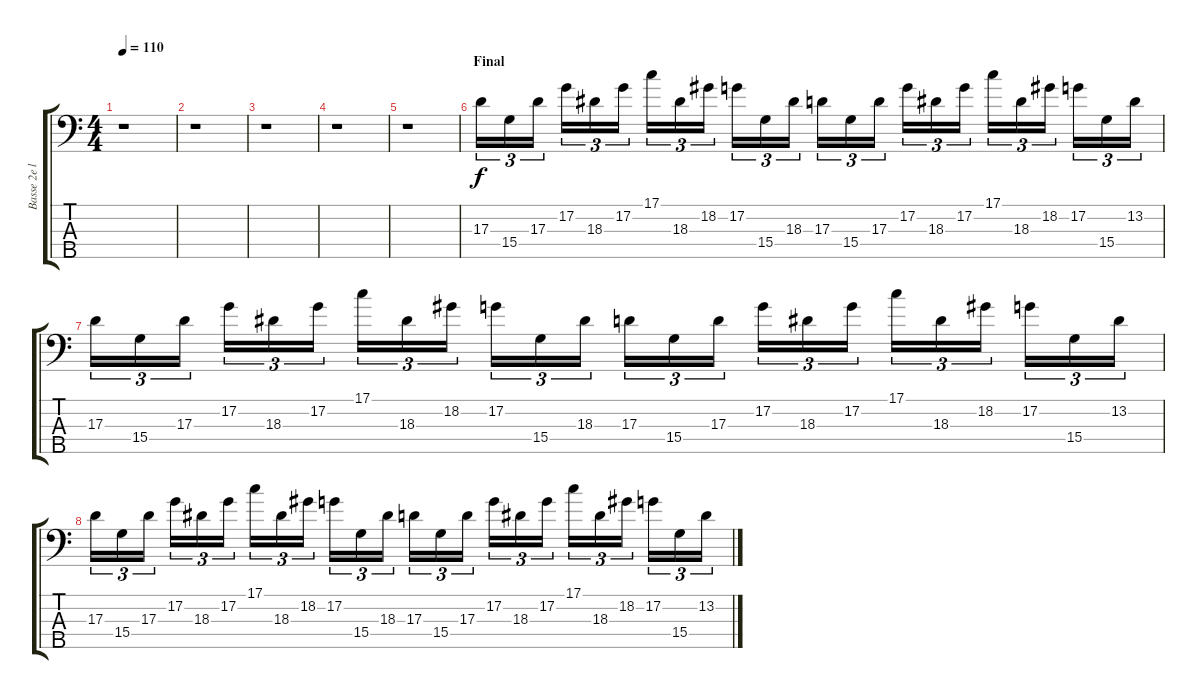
\track ("Basse 2e ligne" "Basse 2e l") {instrument electricbasspick}
\staff {score tabs}
\tuning (G2 D2 A1 E1 B0) {hide}
\ts (4 4)
\tempo 110
\clef f4
\ks c
r.1{dy f} |
r.1 |
r.1 |
r.1 |
r.1 |
\section ("" "Final")
17.3.16{tu (3 2) volume 16 balance 4} 15.4.16{tu (3 2)} 17.3.16{tu (3 2)} 17.2.16{tu (3 2)} 18.3.16{tu (3 2)} 17.2.16{tu (3 2)} 17.1.16{tu (3 2)} 18.3.16{tu (3 2)} 18.2.16{tu (3 2)} 17.2.16{tu (3 2)} 15.4.16{tu (3 2)} 18.3.16{tu (3 2)} 17.3.16{tu (3 2)} 15.4.16{tu (3 2)} 17.3.16{tu (3 2)} 17.2.16{tu (3 2)} 18.3.16{tu (3 2)} 17.2.16{tu (3 2)} 17.1.16{tu (3 2)} 18.3.16{tu (3 2)} 18.2.16{tu (3 2)} 17.2.16{tu (3 2)} 15.4.16{tu (3 2)} 13.2.16{tu (3 2)} |
17.3.16{tu (3 2)} 15.4.16{tu (3 2)} 17.3.16{tu (3 2)} 17.2.16{tu (3 2)} 18.3.16{tu (3 2)} 17.2.16{tu (3 2)} 17.1.16{tu (3 2)} 18.3.16{tu (3 2)} 18.2.16{tu (3 2)} 17.2.16{tu (3 2)} 15.4.16{tu (3 2)} 18.3.16{tu (3 2)} 17.3.16{tu (3 2)} 15.4.16{tu (3 2)} 17.3.16{tu (3 2)} 17.2.16{tu (3 2)} 18.3.16{tu (3 2)} 17.2.16{tu (3 2)} 17.1.16{tu (3 2)} 18.3.16{tu (3 2)} 18.2.16{tu (3 2)} 17.2.16{tu (3 2)} 15.4.16{tu (3 2)} 13.2.16{tu (3 2)} |
17.3.16{tu (3 2)} 15.4.16{tu (3 2)} 17.3.16{tu (3 2)} 17.2.16{tu (3 2)} 18.3.16{tu (3 2)} 17.2.16{tu (3 2)} 17.1.16{tu (3 2)} 18.3.16{tu (3 2)} 18.2.16{tu (3 2)} 17.2.16{tu (3 2)} 15.4.16{tu (3 2)} 18.3.16{tu (3 2)} 17.3.16{tu (3 2)} 15.4.16{tu (3 2)} 17.3.16{tu (3 2)} 17.2.16{tu (3 2)} 18.3.16{tu (3 2)} 17.2.16{tu (3 2)} 17.1.16{tu (3 2)} 18.3.16{tu (3 2)} 18.2.16{tu (3 2)} 17.2.16{tu (3 2)} 15.4.16{tu (3 2)} 13.2.16{tu (3 2)}
